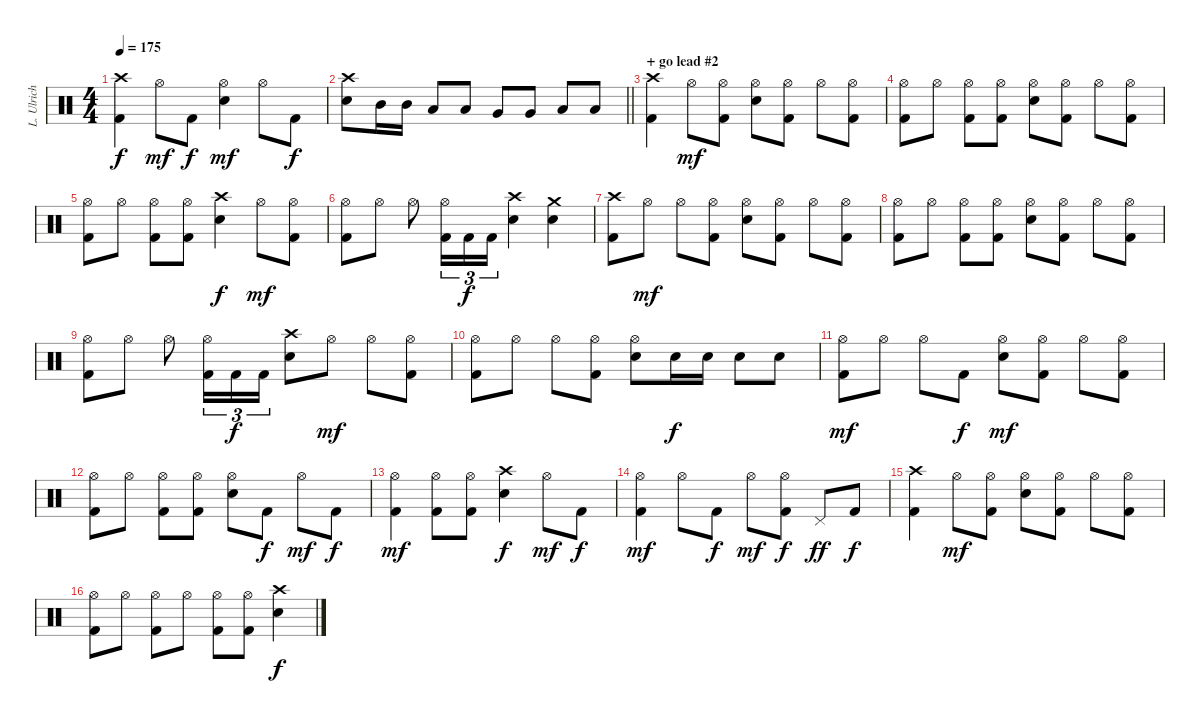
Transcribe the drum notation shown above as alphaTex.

\track ("L. Ulrich - Drums" "L. Ulrich ") {instrument percussion}
\staff {score}
\articulation defaults
\ts (4 4)
\tempo 175
\clef neutral
\ks c
("Crash high (hit)" "Kick (hit) 2").4{dy f} "Hi-Hat (open)".8{dy mf} "Kick (hit) 2".8{dy f} ("Hi-Hat (open)" "Snare (hit) 2").4{dy mf} "Hi-Hat (open)".8 "Kick (hit) 2".8{dy f} |
\barLineRight lightlight
("Crash high (hit)" "Snare (hit) 2").8 "Mid Tom (hit)".16 "Mid Tom (hit)".16 "Low Tom (hit)".8 "Low Tom (hit)".8 "Very Low Tom (hit)".8 "Very Low Tom (hit)".8 "Low Floor Tom (hit)".8 "Low Floor Tom (hit)".8 |
\section ("" "+ go lead #2")
("Crash high (hit)" "Kick (hit) 2").4 "Hi-Hat (open)".8{dy mf} ("Hi-Hat (open)" "Kick (hit) 2").8 ("Hi-Hat (open)" "Snare (hit) 2").8 ("Hi-Hat (open)" "Kick (hit) 2").8 "Hi-Hat (open)".8 ("Hi-Hat (open)" "Kick (hit) 2").8 |
("Hi-Hat (open)" "Kick (hit) 2").8 "Hi-Hat (open)".8 ("Hi-Hat (open)" "Kick (hit) 2").8 ("Hi-Hat (open)" "Kick (hit) 2").8 ("Hi-Hat (open)" "Snare (hit) 2").8 ("Hi-Hat (open)" "Kick (hit) 2").8 "Hi-Hat (open)".8 ("Hi-Hat (open)" "Kick (hit) 2").8 |
("Hi-Hat (open)" "Kick (hit) 2").8 "Hi-Hat (open)".8 ("Hi-Hat (open)" "Kick (hit) 2").8 ("Hi-Hat (open)" "Kick (hit) 2").8 ("Crash high (hit)" "Snare (hit) 2").4{dy f} "Hi-Hat (open)".8{dy mf} ("Hi-Hat (open)" "Kick (hit) 2").8 |
("Hi-Hat (open)" "Kick (hit) 2").8 "Hi-Hat (open)".8 "Hi-Hat (open)".8 ("Hi-Hat (open)" "Kick (hit) 2").16{tu (3 2)} "Kick (hit) 2".16{tu (3 2) dy f} "Kick (hit) 2".16{tu (3 2)} ("Crash high (hit)" "Snare (hit) 2").4 ("Crash medium (hit)" "Snare (hit) 2").4 |
("Crash high (hit)" "Kick (hit) 2").8 "Hi-Hat (open)".8{dy mf} "Hi-Hat (open)".8 ("Hi-Hat (open)" "Kick (hit) 2").8 ("Hi-Hat (open)" "Snare (hit) 2").8 ("Hi-Hat (open)" "Kick (hit) 2").8 "Hi-Hat (open)".8 ("Hi-Hat (open)" "Kick (hit) 2").8 |
("Hi-Hat (open)" "Kick (hit) 2").8 "Hi-Hat (open)".8 ("Hi-Hat (open)" "Kick (hit) 2").8 ("Hi-Hat (open)" "Kick (hit) 2").8 ("Hi-Hat (open)" "Snare (hit) 2").8 ("Hi-Hat (open)" "Kick (hit) 2").8 "Hi-Hat (open)".8 ("Hi-Hat (open)" "Kick (hit) 2").8 |
("Hi-Hat (open)" "Kick (hit) 2").8 "Hi-Hat (open)".8 "Hi-Hat (open)".8 ("Hi-Hat (open)" "Kick (hit) 2").16{tu (3 2)} "Kick (hit) 2".16{tu (3 2) dy f} "Kick (hit) 2".16{tu (3 2)} ("Crash high (hit)" "Snare (hit) 2").8 "Hi-Hat (open)".8{dy mf} "Hi-Hat (open)".8 ("Hi-Hat (open)" "Kick (hit) 2").8 |
("Hi-Hat (open)" "Kick (hit) 2").8 "Hi-Hat (open)".8 "Hi-Hat (open)".8 ("Hi-Hat (open)" "Kick (hit) 2").8 ("Hi-Hat (open)" "Snare (hit) 2").8 "Snare (hit) 2".16{dy f} "Snare (hit) 2".16 "Snare (hit) 2".8 "Snare (hit) 2".8 |
("Hi-Hat (open)" "Kick (hit) 2").8{dy mf} "Hi-Hat (open)".8 "Hi-Hat (open)".8 "Kick (hit) 2".8{dy f} ("Hi-Hat (open)" "Snare (hit) 2").8{dy mf} ("Hi-Hat (open)" "Kick (hit) 2").8 "Hi-Hat (open)".8 ("Hi-Hat (open)" "Kick (hit) 2").8 |
("Hi-Hat (open)" "Kick (hit) 2").8 "Hi-Hat (open)".8 ("Hi-Hat (open)" "Kick (hit) 2").8 ("Hi-Hat (open)" "Kick (hit) 2").8 ("Hi-Hat (open)" "Snare (hit) 2").8 "Kick (hit) 2".8{dy f} "Hi-Hat (open)".8{dy mf} "Kick (hit) 2".8{dy f} |
("Hi-Hat (open)" "Kick (hit) 2").4{dy mf} ("Hi-Hat (open)" "Kick (hit) 2").8 ("Hi-Hat (open)" "Kick (hit) 2").8 ("Crash high (hit)" "Snare (hit) 2").4{dy f} "Hi-Hat (open)".8{dy mf} "Kick (hit) 2".8{dy f} |
("Hi-Hat (open)" "Kick (hit) 2").4{dy mf} "Hi-Hat (open)".8 "Kick (hit) 2".8{dy f} "Hi-Hat (open)".8{dy mf} ("Hi-Hat (open)" "Kick (hit) 2").8{dy f} "Pedal Hi-Hat (hit)".8{dy ff} "Kick (hit) 2".8{dy f} |
("Crash high (hit)" "Kick (hit) 2").4 "Hi-Hat (open)".8{dy mf} ("Hi-Hat (open)" "Kick (hit) 2").8 ("Hi-Hat (open)" "Snare (hit) 2").8 ("Hi-Hat (open)" "Kick (hit) 2").8 "Hi-Hat (open)".8 ("Hi-Hat (open)" "Kick (hit) 2").8 |
("Hi-Hat (open)" "Kick (hit) 2").8 "Hi-Hat (open)".8 ("Hi-Hat (open)" "Kick (hit) 2").8 "Hi-Hat (open)".8 ("Hi-Hat (open)" "Kick (hit) 2").8 ("Hi-Hat (open)" "Kick (hit) 2").8 ("Crash high (hit)" "Snare (hit) 2").4{dy f}
